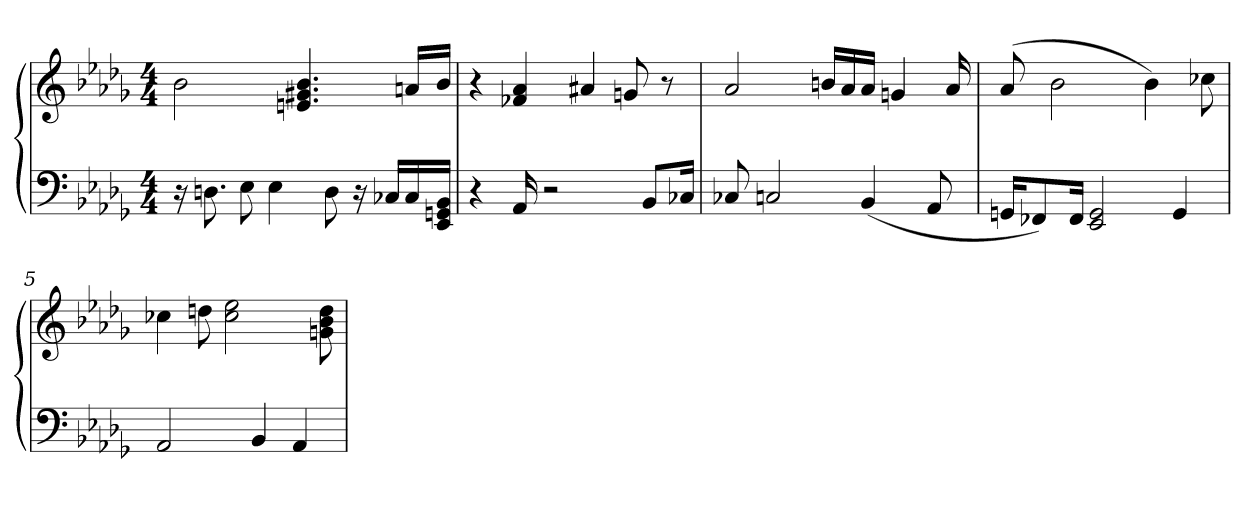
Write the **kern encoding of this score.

**kern	**kern
*part1	*part1
*staff2	*staff1
*clefF4	*clefG2
*k[b-e-a-d-g-]	*k[b-e-a-d-g-]
*M4/4	*M4/4
=1	=1
16r	2b-
8.Dn	.
8E-	.
4E-	.
.	4.en 4.g#X 4.b-
8D	.
16r	.
16C-X/LL	.
16C-/	16an/LL
16EE-/ 16GGn/ 16BB-/JJ	16b-/JJ
=2	=2
4r	4r
16AA-	4f-X 4a-
2r	.
.	4a#X
.	8gn
8BB-/L	.
.	8r
16C-X/Jk	.
=3	=3
8C-X	2a-
2Cn	.
.	16bn/LL
.	16a-/
(4BB-	16a-/JJ
.	4gn
8AA-	.
.	16a-
=4	=4
16GGn/KL	(8a-
8FF-X/)	.
.	2b-
16FF-/Jk	.
2EE- 2GG	.
.	4b-)
4GG	.
.	8cc-X
=5	=5
2AA-	4cc-X
.	8ddn
.	2cc- 2ee-
4BB-	.
4AA-	.
.	8gn 8b- 8dd
=	=
*-	*-
